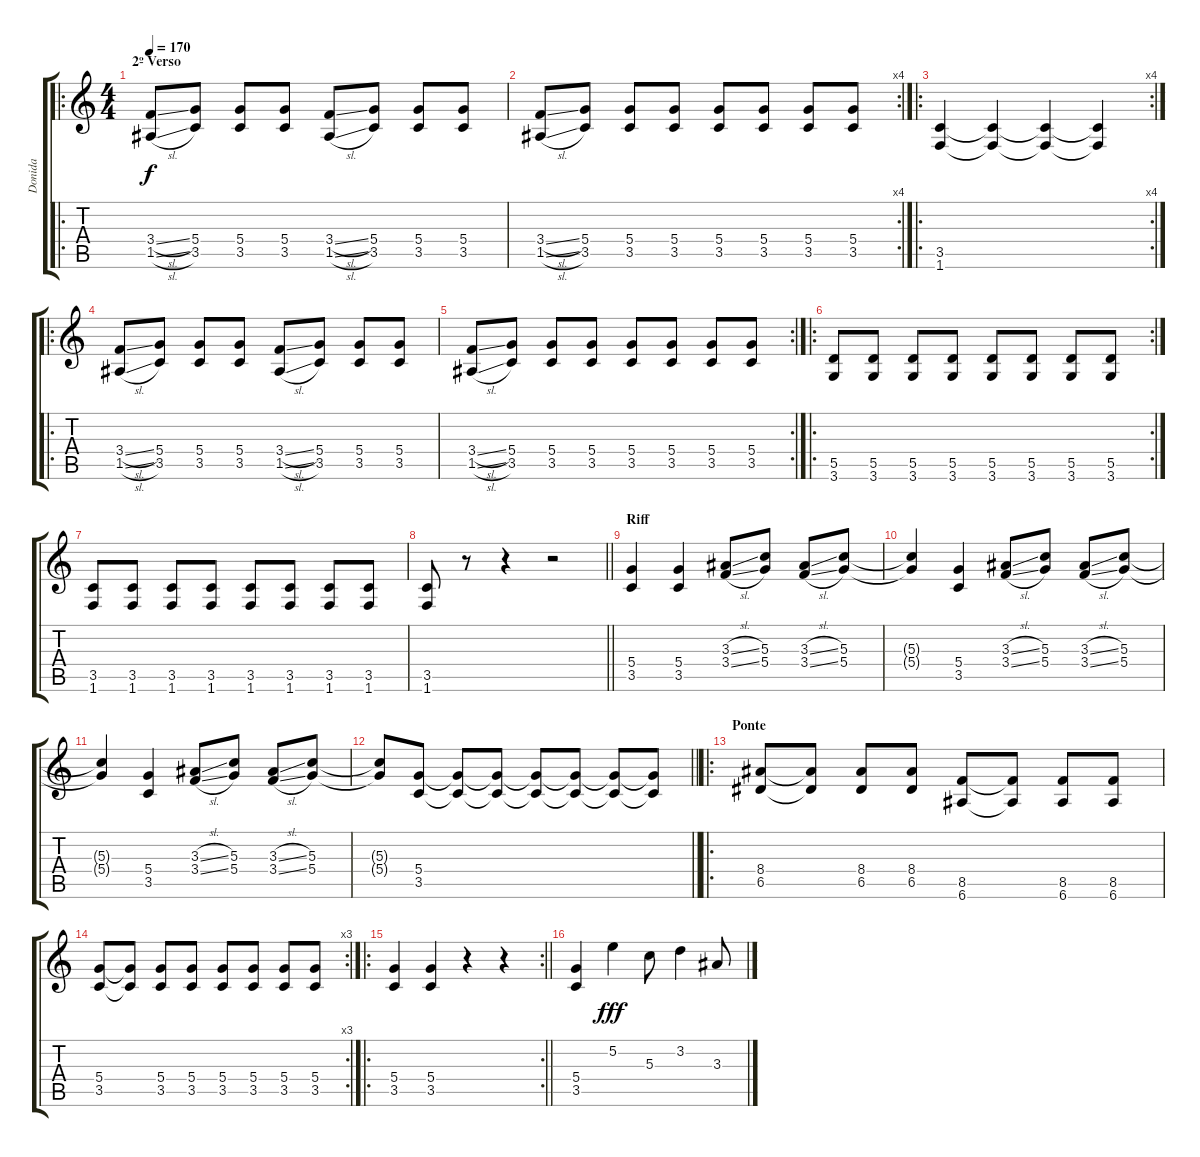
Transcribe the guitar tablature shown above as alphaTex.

\track ("Donida" "Donida") {instrument overdrivenguitar}
\staff {score tabs}
\tuning (E4 B3 G3 D3 A2 E2) {hide}
\ro
\ts (4 4)
\section ("" "2º Verso")
\tempo 170
\clef g2
\ks c
(3.4{sl} 1.5{sl}).8{dy f} (5.4 3.5).8 (5.4 3.5).8 (5.4 3.5).8 (3.4{sl} 1.5{sl}).8 (5.4 3.5).8 (5.4 3.5).8 (5.4 3.5).8 |
\rc 4
(3.4{sl} 1.5{sl}).8 (5.4 3.5).8 (5.4 3.5).8 (5.4 3.5).8 (5.4 3.5).8 (5.4 3.5).8 (5.4 3.5).8 (5.4 3.5).8 |
\ro
\rc 4
(3.5 1.6).4 (3.5{t} 1.6{t}).4 (3.5{t} 1.6{t}).4 (3.5{t} 1.6{t}).4 |
\ro
(3.4{sl} 1.5{sl}).8 (5.4 3.5).8 (5.4 3.5).8 (5.4 3.5).8 (3.4{sl} 1.5{sl}).8 (5.4 3.5).8 (5.4 3.5).8 (5.4 3.5).8 |
\rc 2
(3.4{sl} 1.5{sl}).8 (5.4 3.5).8 (5.4 3.5).8 (5.4 3.5).8 (5.4 3.5).8 (5.4 3.5).8 (5.4 3.5).8 (5.4 3.5).8 |
\ro
\rc 2
(5.5 3.6).8 (5.5 3.6).8 (5.5 3.6).8 (5.5 3.6).8 (5.5 3.6).8 (5.5 3.6).8 (5.5 3.6).8 (5.5 3.6).8 |
(3.5 1.6).8 (3.5 1.6).8 (3.5 1.6).8 (3.5 1.6).8 (3.5 1.6).8 (3.5 1.6).8 (3.5 1.6).8 (3.5 1.6).8 |
\barLineRight lightlight
(3.5 1.6).8 r.8 r.4 r.2 |
\section ("" "Riff")
(5.4 3.5).4 (5.4 3.5).4 (3.3{sl} 3.4{sl}).8 (5.3 5.4).8 (3.3{sl} 3.4{sl}).8 (5.3 5.4).8 |
(5.3{t} 5.4{t}).4 (5.4 3.5).4 (3.3{sl} 3.4{sl}).8 (5.3 5.4).8 (3.3{sl} 3.4{sl}).8 (5.3 5.4).8 |
(5.3{t} 5.4{t}).4 (5.4 3.5).4 (3.3{sl} 3.4{sl}).8 (5.3 5.4).8 (3.3{sl} 3.4{sl}).8 (5.3 5.4).8 |
\barLineRight lightlight
(5.3{t} 5.4{t}).8 (5.4 3.5).8 (5.4{t} 3.5{t}).8 (5.4{t} 3.5{t}).8 (5.4{t} 3.5{t}).8 (5.4{t} 3.5{t}).8 (5.4{t} 3.5{t}).8 (5.4{t} 3.5{t}).8 |
\ro
\section ("" "Ponte")
(8.4 6.5).8 (8.4{t} 6.5{t}).8 (8.4 6.5).8 (8.4 6.5).8 (8.5 6.6).8 (8.5{t} 6.6{t}).8 (8.5 6.6).8 (8.5 6.6).8 |
\rc 3
(5.4 3.5).8 (5.4{t} 3.5{t}).8 (5.4 3.5).8 (5.4 3.5).8 (5.4 3.5).8 (5.4 3.5).8 (5.4 3.5).8 (5.4 3.5).8 |
\ro
\rc 2
\barLineRight lightlight
(5.4 3.5).4 (5.4 3.5).4 r.4 r.4 |
(5.4 3.5).4 5.2.4{dy fff} 5.3.8 3.2.4 3.3.8
